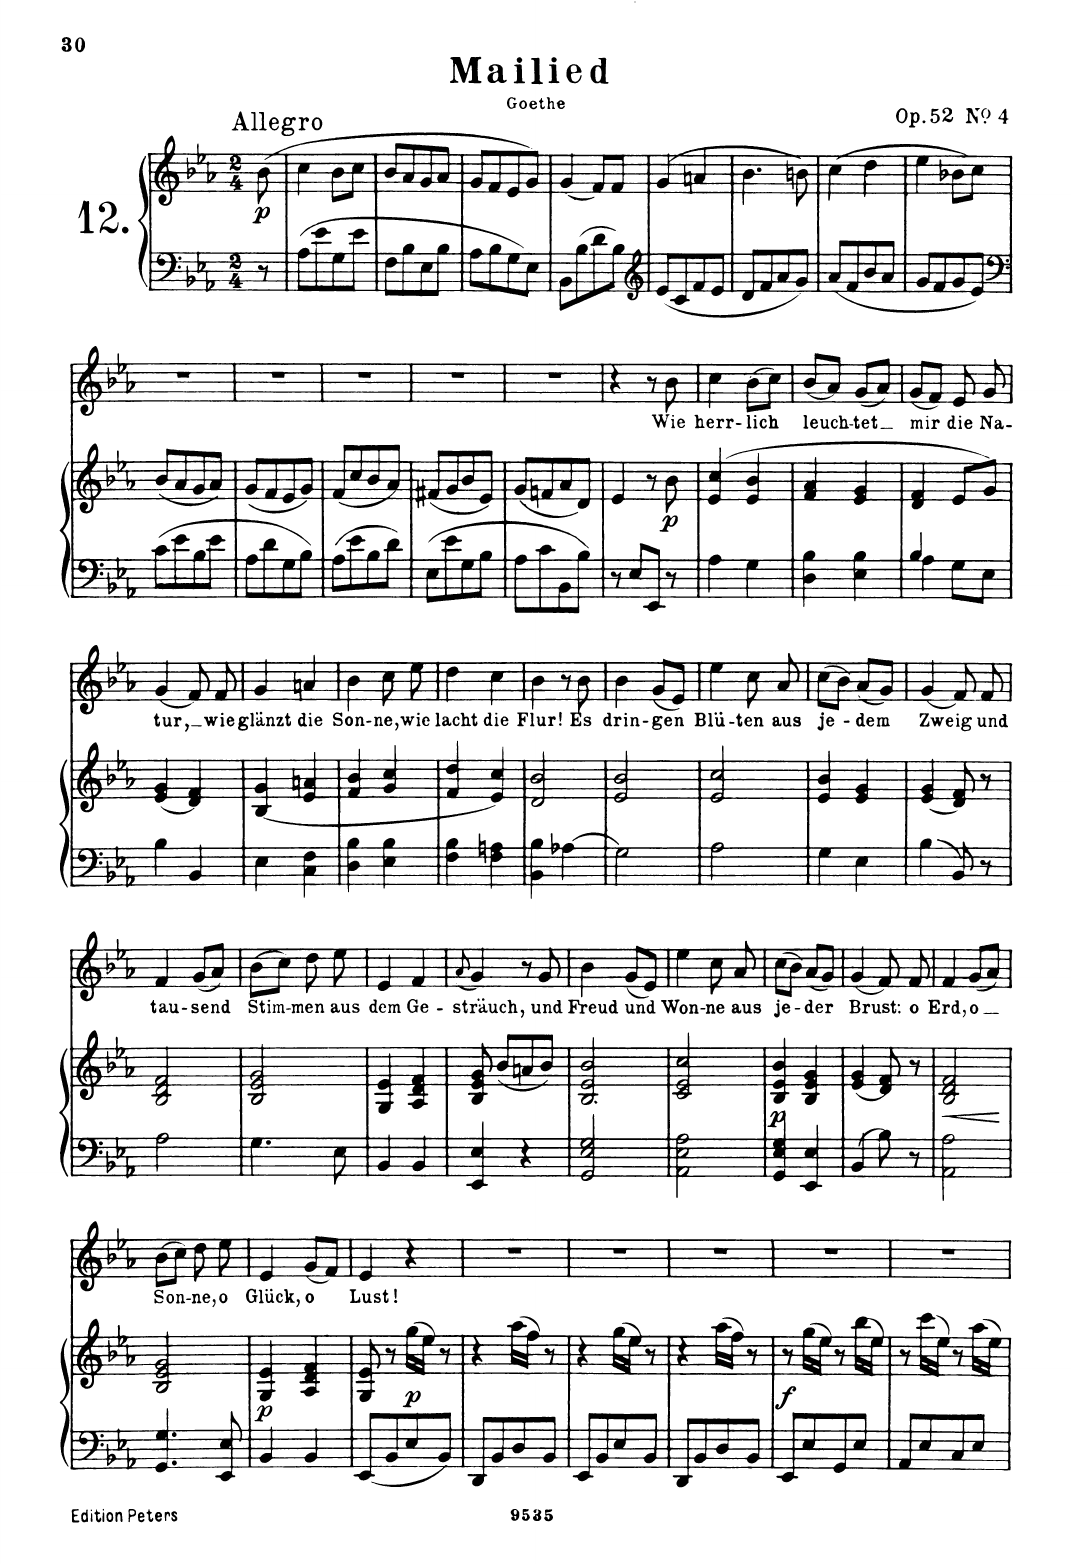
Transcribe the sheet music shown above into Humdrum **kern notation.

**kern	**kern	**dynam	**kern	**text
*part2	*part2	*part2	*part1	*part1
*staff3	*staff2	*staff2/3	*staff1	*staff1
*I"Piano	*	*	*I"Voice	*
*I'Pno	*	*	*	*
*clefF4	*clefG2	*	*clefG2	*
*k[b-e-a-]	*k[b-e-a-]	*	*k[b-e-a-]	*
*M2/4	*M2/4	*	*M2/4	*
=1	=1	=1	=1	=1
!	!	!	!LO:TX:a:B:t=Allegro	!
!	!	!LO:DY:b	!	!
8r	(8b-\	p	8r	.
=2	=2	=2	=2	=2
8A-\L	4cc\	.	2r	.
8e-\	.	.	.	.
8G\	8b-/L	.	.	.
8e-\J	8cc/J	.	.	.
=3	=3	=3	=3	=3
8F\L	8b-/L	.	2r	.
8B-\	8a-/	.	.	.
8E-\	8g/	.	.	.
8B-\J	8a-/J	.	.	.
=4	=4	=4	=4	=4
8A-\L	8g/L	.	2r	.
8B-\	8f/	.	.	.
8G\	8e-/	.	.	.
8E-\J	8g/J)	.	.	.
=5	=5	=5	=5	=5
8BB-\L	(4g/	.	2r	.
8B-\	.	.	.	.
8d\	8f/L)	.	.	.
8B-\J	8f/J	.	.	.
=6	=6	=6	=6	=6
*clefG2	*	*	*	*
8e-/L	(4g/	.	2r	.
8c/	.	.	.	.
8f/	4an/	.	.	.
8e-/J	.	.	.	.
=7	=7	=7	=7	=7
8d/L	4.b-\	.	2r	.
8f/	.	.	.	.
8a-/	.	.	.	.
8g/J	8bn\)	.	.	.
=8	=8	=8	=8	=8
8a-/L	(4cc\	.	2r	.
8f/	.	.	.	.
8b-/	4dd\	.	.	.
8a-/J	.	.	.	.
=9	=9	=9	=9	=9
8g/L	4ee-\	.	2r	.
8f/	.	.	.	.
8g/	8b-X\L	.	.	.
8e-/J	8cc\J)	.	.	.
=10	=10	=10	=10	=10
*clefF4	*	*	*	*
8c\L	(8b-/L	.	2r	.
8e-\	8a-/	.	.	.
8B-\	8g/	.	.	.
8e-\J	8a-/J)	.	.	.
=11	=11	=11	=11	=11
8A-\L	(8g/L	.	2r	.
8d\	8f/	.	.	.
8G\	8e-/	.	.	.
8B-\J	8g/J)	.	.	.
=12	=12	=12	=12	=12
8A-\L	(8f/L	.	2r	.
8e-\	8cc/	.	.	.
8B-\	8b-/	.	.	.
8d\J	8a-/J)	.	.	.
=13	=13	=13	=13	=13
8E-\L	(8f#X/L	.	2r	.
8e-\	8g/	.	.	.
8G\	8b-/	.	.	.
8B-\J	8e-/J)	.	.	.
=14	=14	=14	=14	=14
8A-\L	(8g/L	.	2r	.
8c\	8fn/	.	.	.
8BB-\	8a-/	.	.	.
8B-\J	8d/J)	.	.	.
=15	=15	=15	=15	=15
8r	4e-/	.	4r	.
8E-/L	.	.	.	.
8EE-/J	8r	.	8r	.
!	!	!LO:DY:b	!	!
8r	8b-\	p	8b-\	Wie
=16	=16	=16	=16	=16
4A-\	(>4e-/ 4cc/	.	4cc\	herr-
4G\	4e-/ 4b-/	.	(8b-\L	-lich
.	.	.	8cc\J)	.
=17	=17	=17	=17	=17
4D\ 4B-\	4f/ 4a-/	.	(8b-/L	leuch-
.	.	.	8a-/J)	.
4E-\ 4B-\	4e-/ 4g/	.	(8g/L	-tet
.	.	.	8a-/J)	.
=18	=18	=18	=18	=18
*^	*	*	*	*
4B-/	4A-\	4d/ 4f/	.	(8g/L	mir
.	.	.	.	8f/J)	.
8G\L	4ryy	8e-/L	.	8e-/	die
8E-\J	.	8g/J)	.	8g/	Na-
*v	*v	*	*	*	*
=19	=19	=19	=19	=19
4B-\	(4e-/ 4g/	.	(4g/	-tur,
4BB-/	4d/ 4f/)	.	8f/)	.
.	.	.	8f/	wie
=20	=20	=20	=20	=20
4E-\	(<4B-/ 4g/	.	4g/	glänzt
4C\ 4F\	4e-/ 4an/	.	4an/	die
=21	=21	=21	=21	=21
4D\ 4B-\	4f/ 4b-/	.	4b-\	Son-
4E-\ 4B-\	4g/ 4cc/	.	8cc\	-ne,
.	.	.	8ee-\	wie
=22	=22	=22	=22	=22
4F\ 4B-\	4f/ 4dd/	.	4dd\	lacht
4F\ 4An\	4e-/ 4cc/)	.	4cc\	die
=23	=23	=23	=23	=23
4BB-\ 4B-\	2d/ 2b-/	.	4b-\	Flur!
4A-X\	.	.	8r	.
.	.	.	8b-\	Es
=24	=24	=24	=24	=24
2G\	2e-/ 2b-/	.	4b-\	drin-
.	.	.	(8g/L	-gen
.	.	.	8e-/J)	.
=25	=25	=25	=25	=25
2A-\	2e-/ 2cc/	.	4ee-\	Blü-
.	.	.	8cc\	-ten
.	.	.	8a-/	aus
=26	=26	=26	=26	=26
4G\	4e-/ 4b-/	.	(8cc\L	je-
.	.	.	8b-\J)	.
4E-\	4e-/ 4g/	.	(8a-/L	-dem
.	.	.	8g/J)	.
=27	=27	=27	=27	=27
4B-\	(4e-/ 4g/	.	(4g/	Zweig
8BB-/	8d/ 8f/)	.	8f/)	.
8r	8r	.	8f/	und
=28	=28	=28	=28	=28
2A-\	2B-/ 2d/ 2f/	.	4f/	tau-
.	.	.	(8g/L	-send
.	.	.	8a-/J)	.
=29	=29	=29	=29	=29
4.G\	2B-/ 2e-/ 2g/	.	(8b-\L	Stim-
.	.	.	8cc\J)	.
.	.	.	8dd\	-men
8E-\	.	.	8ee-\	aus
=30	=30	=30	=30	=30
4BB-/	4G/ 4e-/	.	4e-/	dem
4BB-/	4A-/ 4d/ 4f/	.	4f/	Ge-
=31	=31	=31	=31	=31
.	.	.	(8qa-/	.
4EE-/ 4E-/	8B-/ 8e-/ 8g/	.	4g/)	-sträuch,
.	(8b-/L	.	.	.
4r	8an/	.	8r	.
.	8b-/J)	.	8g/	und
=32	=32	=32	=32	=32
2GG/ 2E-/ 2G/	2B-/ 2e-/ 2b-/	.	4b-\	Freud'
.	.	.	(8g/L	und
.	.	.	8e-/J)	.
=33	=33	=33	=33	=33
2AA-\ 2E-\ 2A-\	2c/ 2e-/ 2cc/	.	4ee-\	Won-
.	.	.	8cc\	-ne
.	.	.	8a-/	aus
=34	=34	=34	=34	=34
!	!	!LO:DY:b	!	!
4GG/ 4E-/ 4G/	4B-/ 4e-/ 4b-/	p	(8cc\L	je-
.	.	.	8b-\J)	.
4EE-/ 4E-/	4B-/ 4e-/ 4g/	.	(8a-/L	-der
.	.	.	8g/J)	.
=35	=35	=35	=35	=35
4BB-/	(4e-/ 4g/	.	(4g/	Brust:
8B-\	8d/ 8f/)	.	8f/)	.
8r	8r	.	8f/	o
=36	=36	=36	=36	=36
!	!	!LO:HP:b	!	!
2AA-\ 2A-\	2B-/ 2d/ 2f/	<	4f/	Erd',
.	.	.	(8g/L	o
.	.	.	8a-/J)	.
.	.	[	.	.
=37	=37	=37	=37	=37
4.GG/ 4.G/	2B-/ 2e-/ 2g/	.	(8b-\L	Son-
.	.	.	8cc\J)	.
.	.	.	8dd\	-ne,
8EE-/ 8E-/	.	.	8ee-\	o
=38	=38	=38	=38	=38
!	!	!LO:DY:a=2	!	!
4BB-/	4G/ 4e-/	p	4e-/	Glück,
4BB-/	4A-/ 4d/ 4f/	.	(8g/L	o
.	.	.	8f/J)	.
=39	=39	=39	=39	=39
8EE-/L	8G/ 8e-/	.	4e-/	Lust!
8BB-/	8r	.	.	.
!	!	!LO:DY:b	!	!
8E-/	(16gg\LL	p	4r	.
.	16ee-\JJ)	.	.	.
8BB-/J	8r	.	.	.
=40	=40	=40	=40	=40
8DD/L	4r	.	2r	.
8BB-/	.	.	.	.
8D/	(16aa-\LL	.	.	.
.	16ff\JJ)	.	.	.
8BB-/J	8r	.	.	.
=41	=41	=41	=41	=41
8EE-/L	4r	.	2r	.
8BB-/	.	.	.	.
8E-/	(16gg\LL	.	.	.
.	16ee-\JJ)	.	.	.
8BB-/J	8r	.	.	.
=42	=42	=42	=42	=42
8DD/L	4r	.	2r	.
8BB-/	.	.	.	.
8D/	(16aa-\LL	.	.	.
.	16ff\JJ)	.	.	.
8BB-/J	8r	.	.	.
=43	=43	=43	=43	=43
!	!	!LO:DY:b	!	!
8EE-/L	8r	f	2r	.
8E-/	((16gg\LL	.	.	.
.	16ee-\JJ))	.	.	.
8GG/	8r	.	.	.
8E-/J	(16bb-\LL	.	.	.
.	16ee-\JJ)	.	.	.
=44	=44	=44	=44	=44
8AA-/L	8r	.	2r	.
8E-/	(16ccc\LL	.	.	.
.	16ee-\JJ)	.	.	.
8C/	8r	.	.	.
8E-/J	(16aa-\LL	.	.	.
.	16ee-\JJ)	.	.	.
=	=	=	=	=
*-	*-	*-	*-	*-
